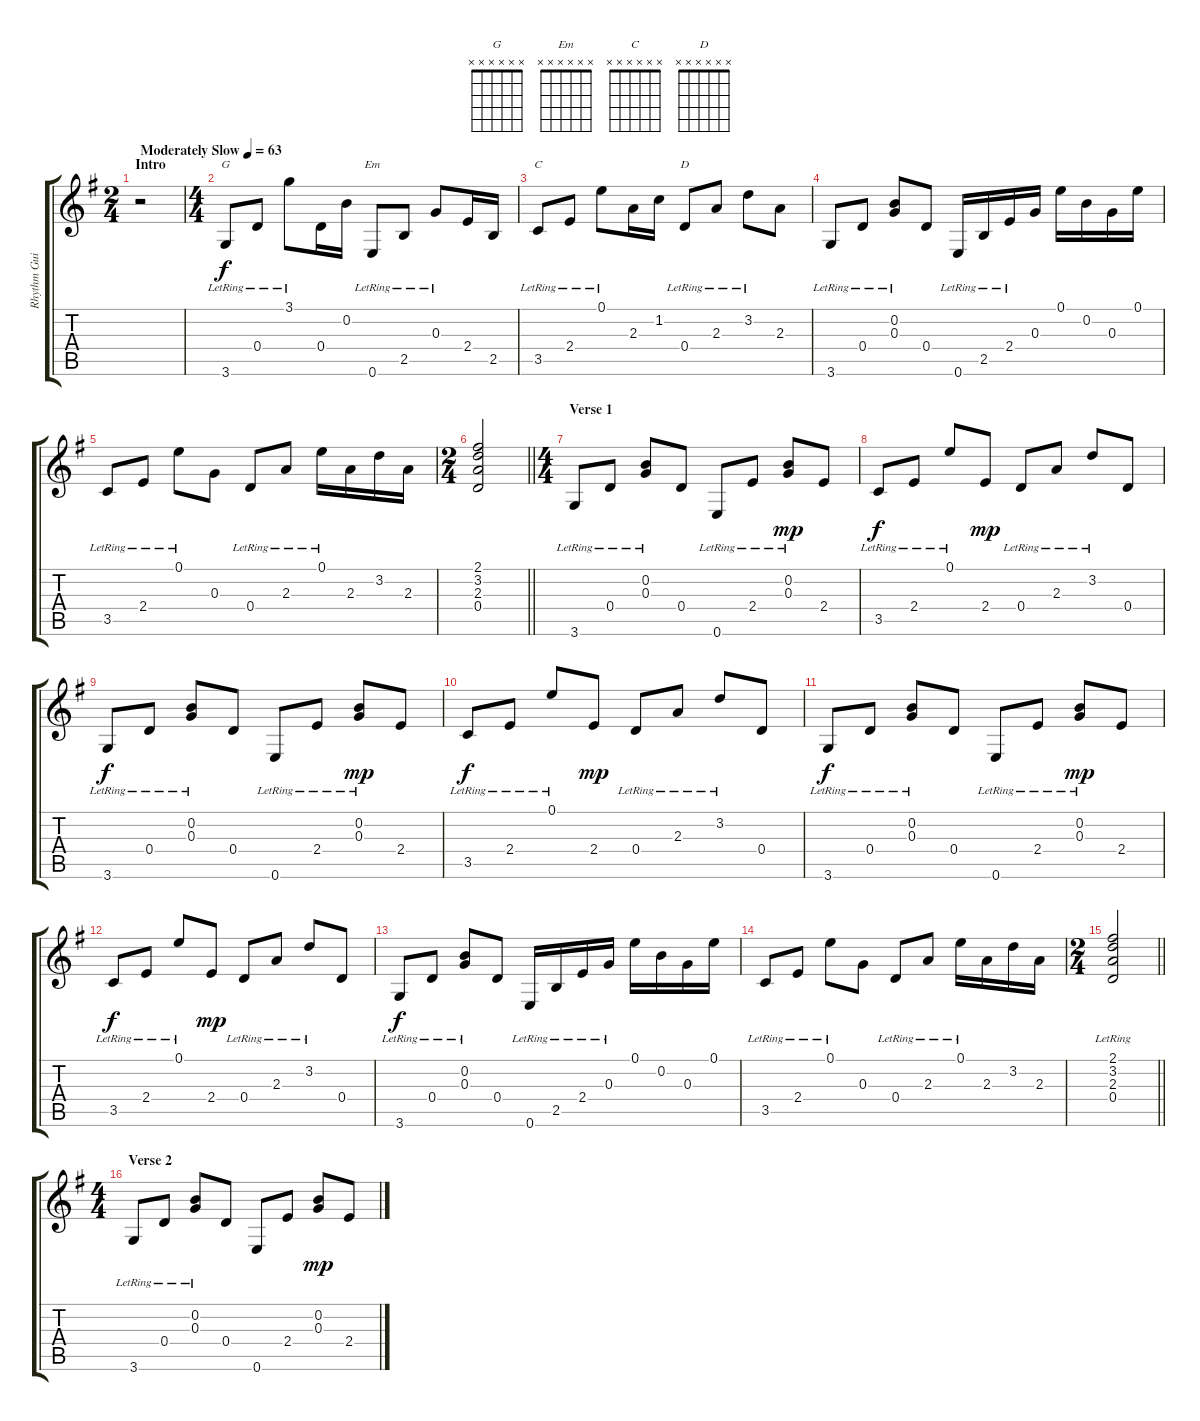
\track ("Rhythm Guitar" "Rhythm Gui") {instrument acousticguitarsteel}
\staff {score tabs}
\tuning (E4 B3 G3 D3 A2 E2) {hide}
\chord ("G" x x x x x x)
\chord ("Em" x x x x x x)
\chord ("C" x x x x x x)
\chord ("D" x x x x x x)
\ts (2 4)
\section ("" "Intro")
\tempo (63 "Moderately Slow")
\clef g2
\ks g
r.2{dy f instrument acousticguitarsteel} |
\ts (4 4)
3.6{lr}.8{ch "G"} 0.4{lr}.8 3.1{lr}.8 0.4.16 0.2.16 0.6{lr}.8{ch "Em"} 2.5{lr}.8 0.3{lr}.8 2.4.16 2.5.16 |
3.5{lr}.8{ch "C"} 2.4{lr}.8 0.1{lr}.8 2.3.16 1.2.16 0.4{lr}.8{ch "D"} 2.3{lr}.8 3.2{lr}.8 2.3.8 |
3.6{lr}.8 0.4{lr}.8 (0.2{lr} 0.3{lr}).8 0.4.8 0.6{lr}.16 2.5{lr}.16 2.4{lr}.16 0.3.16 0.1.16 0.2.16 0.3.16 0.1.16 |
3.5{lr}.8 2.4{lr}.8 0.1{lr}.8 0.3.8 0.4{lr}.8 2.3{lr}.8 0.1{lr}.16 2.3.16 3.2.16 2.3.16 |
\ts (2 4)
\barLineRight lightlight
(2.1 3.2 2.3 0.4).2 |
\ts (4 4)
\section ("" "Verse 1")
3.6{lr}.8 0.4{lr}.8 (0.2{lr} 0.3{lr}).8 0.4.8 0.6{lr}.8 2.4{lr}.8 (0.2{lr} 0.3{lr}).8{dy mp} 2.4.8 |
3.5{lr}.8{dy f} 2.4{lr}.8 0.1{lr}.8 2.4.8{dy mp} 0.4{lr}.8 2.3{lr}.8 3.2{lr}.8 0.4.8 |
3.6{lr}.8{dy f} 0.4{lr}.8 (0.2{lr} 0.3{lr}).8 0.4.8 0.6{lr}.8 2.4{lr}.8 (0.2{lr} 0.3{lr}).8{dy mp} 2.4.8 |
3.5{lr}.8{dy f} 2.4{lr}.8 0.1{lr}.8 2.4.8{dy mp} 0.4{lr}.8 2.3{lr}.8 3.2{lr}.8 0.4.8 |
3.6{lr}.8{dy f} 0.4{lr}.8 (0.2{lr} 0.3{lr}).8 0.4.8 0.6{lr}.8 2.4{lr}.8 (0.2{lr} 0.3{lr}).8{dy mp} 2.4.8 |
3.5{lr}.8{dy f} 2.4{lr}.8 0.1{lr}.8 2.4.8{dy mp} 0.4{lr}.8 2.3{lr}.8 3.2{lr}.8 0.4.8 |
3.6{lr}.8{dy f} 0.4{lr}.8 (0.2{lr} 0.3{lr}).8 0.4.8 0.6{lr}.16 2.5{lr}.16 2.4{lr}.16 0.3{lr}.16 0.1.16 0.2.16 0.3.16 0.1.16 |
3.5{lr}.8 2.4{lr}.8 0.1{lr}.8 0.3.8 0.4{lr}.8 2.3{lr}.8 0.1{lr}.16 2.3.16 3.2.16 2.3.16 |
\ts (2 4)
\barLineRight lightlight
(2.1 3.2 2.3 0.4{lr}).2 |
\ts (4 4)
\section ("" "Verse 2")
3.6{lr}.8 0.4{lr}.8 (0.2{lr} 0.3{lr}).8 0.4.8 0.6.8 2.4.8 (0.2 0.3).8{dy mp} 2.4.8
